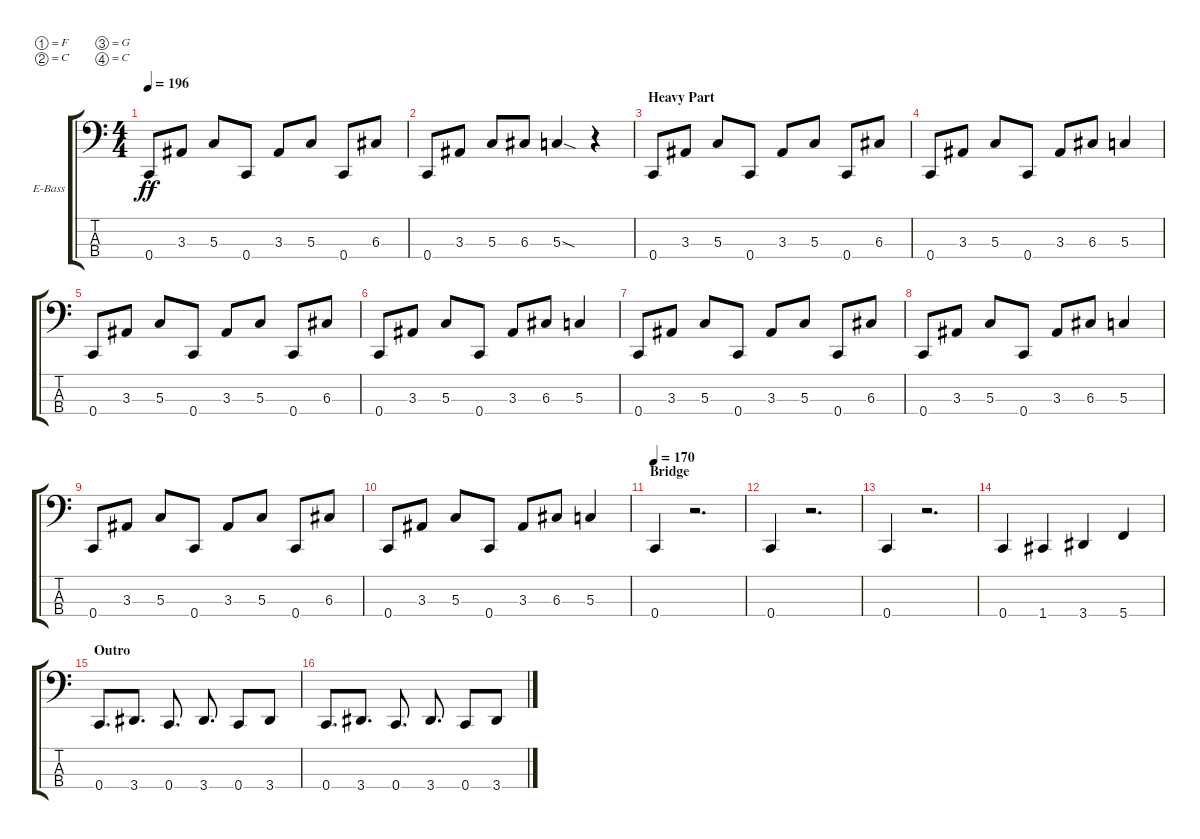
\defaultSystemsLayout 4
\bracketExtendMode groupsimilarinstruments
\firstSystemTrackNameOrientation horizontal
\otherSystemsTrackNameOrientation horizontal
\track ("Ue-Chan - Bass" "E-Bass") {instrument electricbassfinger}
\staff {score tabs}
\tuning (F2 C2 G1 C1)
\ts (4 4)
\tempo 196
\clef f4
\ks c
0.4.8{dy ff} 3.3.8 5.3.8 0.4.8 3.3.8 5.3.8 0.4.8 6.3.8 |
0.4.8 3.3.8 5.3.8 6.3.8 5.3{sod}.4 r.4 |
\section ("" "Heavy Part")
0.4.8 3.3.8 5.3.8 0.4.8 3.3.8 5.3.8 0.4.8 6.3.8 |
0.4.8 3.3.8 5.3.8 0.4.8 3.3.8 6.3.8 5.3.4 |
0.4.8 3.3.8 5.3.8 0.4.8 3.3.8 5.3.8 0.4.8 6.3.8 |
0.4.8 3.3.8 5.3.8 0.4.8 3.3.8 6.3.8 5.3.4 |
0.4.8 3.3.8 5.3.8 0.4.8 3.3.8 5.3.8 0.4.8 6.3.8 |
0.4.8 3.3.8 5.3.8 0.4.8 3.3.8 6.3.8 5.3.4 |
0.4.8 3.3.8 5.3.8 0.4.8 3.3.8 5.3.8 0.4.8 6.3.8 |
0.4.8 3.3.8 5.3.8 0.4.8 3.3.8 6.3.8 5.3.4 |
\section ("" "Bridge")
\tempo 170
0.4.4 r.2{d} |
0.4.4 r.2{d} |
0.4.4 r.2{d} |
0.4.4 1.4.4 3.4.4 5.4.4 |
\section ("" "Outro")
0.4.8{d} 3.4.8{d} 0.4.8{d} 3.4.8{d} 0.4.8 3.4.8 |
0.4.8{d} 3.4.8{d} 0.4.8{d} 3.4.8{d} 0.4.8 3.4.8
